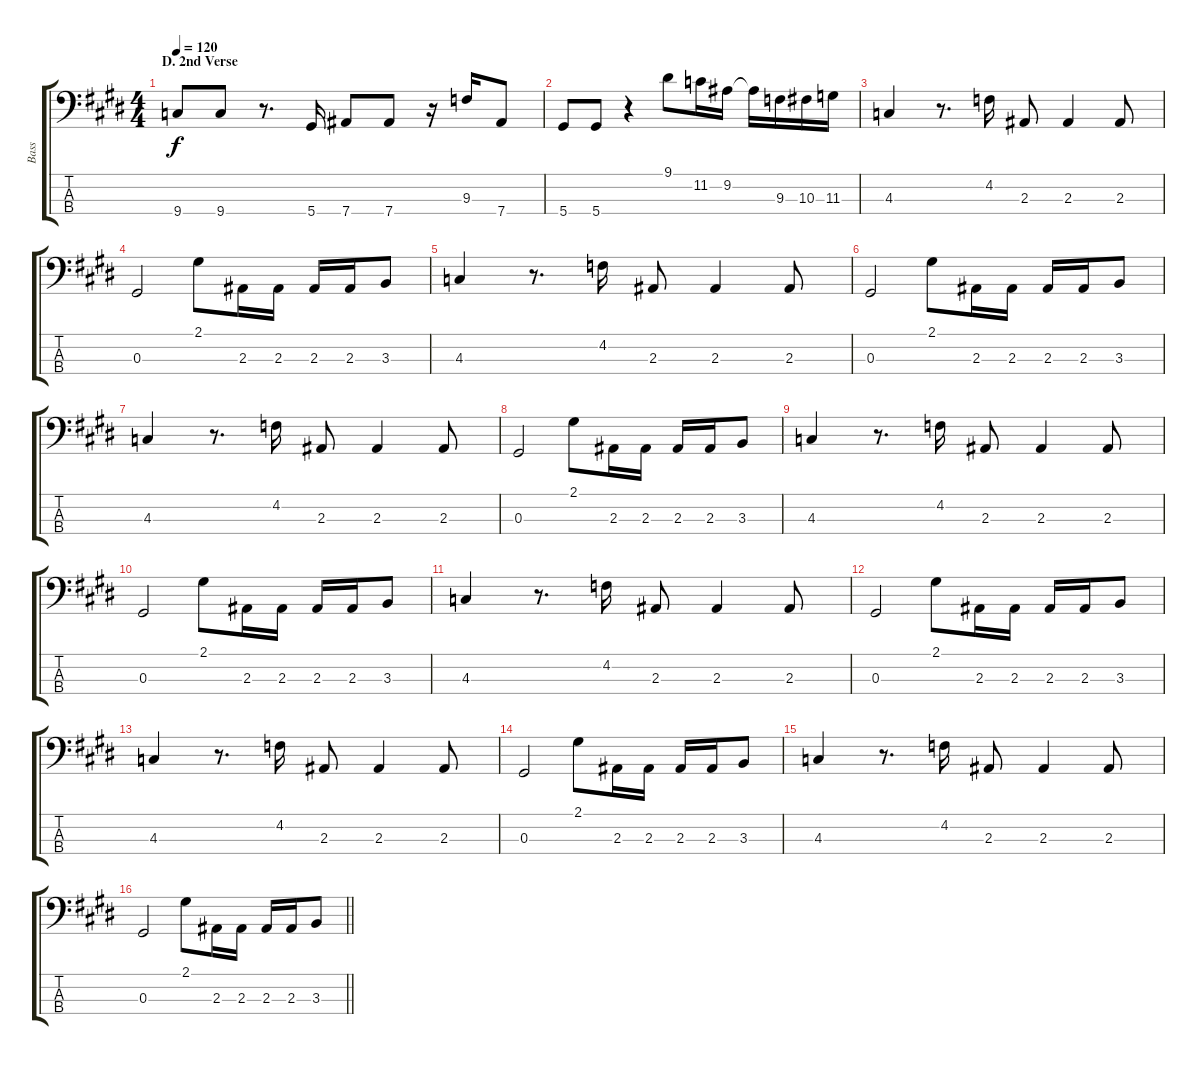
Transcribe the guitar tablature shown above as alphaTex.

\track ("Bass" "Bass") {instrument electricbassfinger}
\staff {score tabs}
\tuning (Gb2 Db2 Ab1 Eb1) {hide}
\ts (4 4)
\section ("" "D. 2nd Verse")
\tempo 120
\clef f4
\ks e
9.4.8{dy f} 9.4.8 r.8{d} 5.4.16 7.4.8 7.4.8 r.16 9.3.16 7.4.8 |
5.4.8 5.4.8 r.4 9.1.8 11.2.16 9.2.16 9.2{t}.16 9.3.16 10.3.16 11.3.16 |
4.3.4 r.8{d} 4.2.16 2.3.8 2.3.4 2.3.8 |
0.3.2 2.1.8 2.3.16 2.3.16 2.3.16 2.3.16 3.3.8 |
4.3.4 r.8{d} 4.2.16 2.3.8 2.3.4 2.3.8 |
0.3.2 2.1.8 2.3.16 2.3.16 2.3.16 2.3.16 3.3.8 |
4.3.4 r.8{d} 4.2.16 2.3.8 2.3.4 2.3.8 |
0.3.2 2.1.8 2.3.16 2.3.16 2.3.16 2.3.16 3.3.8 |
4.3.4 r.8{d} 4.2.16 2.3.8 2.3.4 2.3.8 |
0.3.2 2.1.8 2.3.16 2.3.16 2.3.16 2.3.16 3.3.8 |
4.3.4 r.8{d} 4.2.16 2.3.8 2.3.4 2.3.8 |
0.3.2 2.1.8 2.3.16 2.3.16 2.3.16 2.3.16 3.3.8 |
4.3.4 r.8{d} 4.2.16 2.3.8 2.3.4 2.3.8 |
0.3.2 2.1.8 2.3.16 2.3.16 2.3.16 2.3.16 3.3.8 |
4.3.4 r.8{d} 4.2.16 2.3.8 2.3.4 2.3.8 |
\barLineRight lightlight
0.3.2 2.1.8 2.3.16 2.3.16 2.3.16 2.3.16 3.3.8
